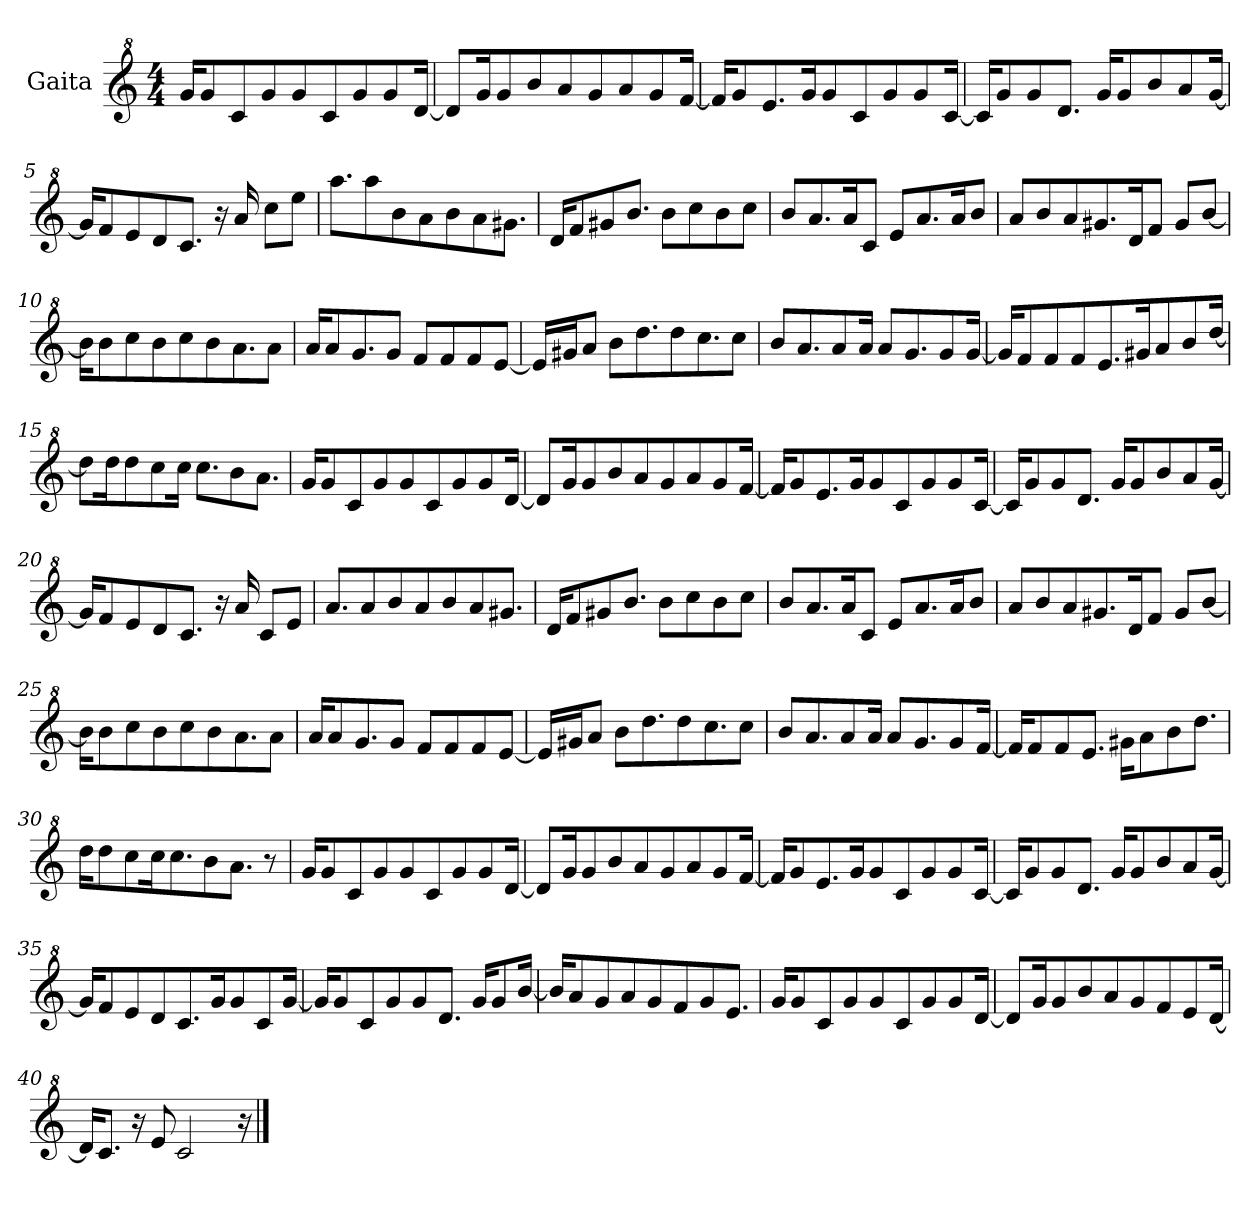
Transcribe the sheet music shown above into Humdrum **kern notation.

**kern
*part1
*staff1
*I"Gaita
*clefG^2
*k[]
*M4/4
*MM95
=1
16gg/KL
8gg/
8cc/
8gg/
8gg/
8cc/
8gg/
8gg/
[16dd/Jk
=2
8dd/L]
16gg/K
8gg/
8bb/
8aa/
8gg/
8aa/
8gg/
[16ff/Jk
=3
16ff/KL]
8gg/
8.ee/
16gg/K
8gg/
8cc/
8gg/
8gg/
[16cc/Jk
=4
16cc/KL]
8gg/
8gg/
8.dd/J
16gg/KL
8gg/
8bb/
8aa/
[16gg/Jk
!!LO:LB:g=z
=5
16gg/KL]
8ff/
8ee/
8dd/
8.cc/J
16r
16aa/
8ccc\L
8eee\J
=6
8.aaa\L
8aaa\
8bb\
8aa\
8bb\
8aa\
8.gg#X\J
=7
16dd/KL
8ff/
8gg#X/
8.bb/J
8bb\L
8ccc\
8bb\
8ccc\J
=8
8bb/L
8.aa/
16aa/K
8cc/J
8ee/L
8.aa/
16aa/K
8bb/J
!!LO:LB:g=z
=9
8aa/L
8bb/
8aa/
8.gg#X/
16dd/K
8ff/J
8gg#/L
[8bb/J
=10
16bb\KL]
8bb\
8ccc\
8bb\
8ccc\
8bb\
8.aa\
8aa\J
=11
16aa/KL
8aa/
8.gg/
8gg/J
8ff/L
8ff/
8ff/
[8ee/J
=12
16ee/LL]
16gg#X/J
8aa/J
8bb\L
8.ddd\
8ddd\
8.ccc\
8ccc\J
=13
8bb/L
8.aa/
8aa/
16aa/Jk
8aa/L
8.gg/
8gg/
[16gg/Jk
!!LO:LB:g=z
=14
16gg/KL]
8ff/
8ff/
8ff/
8.ee/
16gg#X/K
8aa/
8bb/
[16ddd/Jk
=15
8ddd\L]
16ddd\K
8ddd\
8ccc\
16ccc\Jk
8.ccc\L
8bb\
8.aa\J
=16
16gg/KL
8gg/
8cc/
8gg/
8gg/
8cc/
8gg/
8gg/
[16dd/Jk
=17
8dd/L]
16gg/K
8gg/
8bb/
8aa/
8gg/
8aa/
8gg/
[16ff/Jk
!!LO:LB:g=z
=18
16ff/KL]
8gg/
8.ee/
16gg/K
8gg/
8cc/
8gg/
8gg/
[16cc/Jk
=19
16cc/KL]
8gg/
8gg/
8.dd/J
16gg/KL
8gg/
8bb/
8aa/
[16gg/Jk
=20
16gg/KL]
8ff/
8ee/
8dd/
8.cc/J
16r
16aa/
8cc/L
8ee/J
=21
8.aa/L
8aa/
8bb/
8aa/
8bb/
8aa/
8.gg#X/J
!!LO:LB:g=z
=22
16dd/KL
8ff/
8gg#X/
8.bb/J
8bb\L
8ccc\
8bb\
8ccc\J
=23
8bb/L
8.aa/
16aa/K
8cc/J
8ee/L
8.aa/
16aa/K
8bb/J
=24
8aa/L
8bb/
8aa/
8.gg#X/
16dd/K
8ff/J
8gg#/L
[8bb/J
=25
16bb\KL]
8bb\
8ccc\
8bb\
8ccc\
8bb\
8.aa\
8aa\J
=26
16aa/KL
8aa/
8.gg/
8gg/J
8ff/L
8ff/
8ff/
[8ee/J
!!LO:LB:g=z
=27
16ee/LL]
16gg#X/J
8aa/J
8bb\L
8.ddd\
8ddd\
8.ccc\
8ccc\J
=28
8bb/L
8.aa/
8aa/
16aa/Jk
8aa/L
8.gg/
8gg/
[16ff/Jk
=29
16ff/KL]
8ff/
8ff/
8.ee/J
16gg#X\KL
8aa\
8bb\
8.ddd\J
=30
16ddd\KL
8ddd\
8ccc\
16ccc\K
8.ccc\
8bb\
8.aa\J
8r
!!LO:LB:g=z
=31
16gg/KL
8gg/
8cc/
8gg/
8gg/
8cc/
8gg/
8gg/
[16dd/Jk
=32
8dd/L]
16gg/K
8gg/
8bb/
8aa/
8gg/
8aa/
8gg/
[16ff/Jk
=33
16ff/KL]
8gg/
8.ee/
16gg/K
8gg/
8cc/
8gg/
8gg/
[16cc/Jk
=34
16cc/KL]
8gg/
8gg/
8.dd/J
16gg/KL
8gg/
8bb/
8aa/
[16gg/Jk
!!LO:LB:g=z
=35
16gg/KL]
8ff/
8ee/
8dd/
8.cc/
16gg/K
8gg/
8cc/
[16gg/Jk
=36
16gg/KL]
8gg/
8cc/
8gg/
8gg/
8.dd/J
16gg/KL
8gg/
[16bb/Jk
=37
16bb/KL]
8aa/
8gg/
8aa/
8gg/
8ff/
8gg/
8.ee/J
=38
16gg/KL
8gg/
8cc/
8gg/
8gg/
8cc/
8gg/
8gg/
[16dd/Jk
=39
8dd/L]
16gg/K
8gg/
8bb/
8aa/
8gg/
8ff/
8ee/
[16dd/Jk
!!LO:LB:g=z
=40
16dd/KL]
8.cc/J
16r
8ee/
2cc/
16r
==
*-
